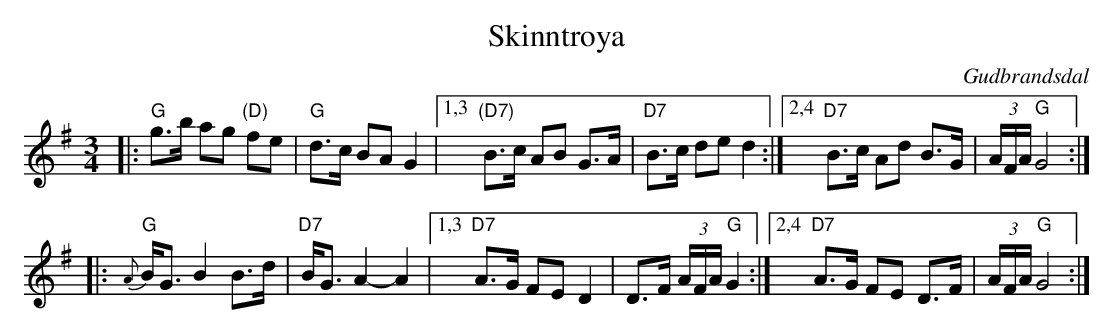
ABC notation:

X:1
T: Skinntr\oya
O: Gudbrandsdal
M: 3/4
L: 1/8
K: G
|: "G"g>b ag "(D)"fe | "G"d>c BA G2 |1,3 "(D7)"B>c AB G>A | "D7"B>c de d2 :|2,4 "D7"B>c Ad B>G | (3A/F/A/ "G"G4 :|
|: "G"{A}B<G B2 B>d | "D7"B<G A2- A2 |1,3 "D7" A>G FE D2 | D>F (3A/F/A/ "G"G2 :|2,4 "D7" A>G FE D>F | (3A/F/A/ "G"G4 :|
